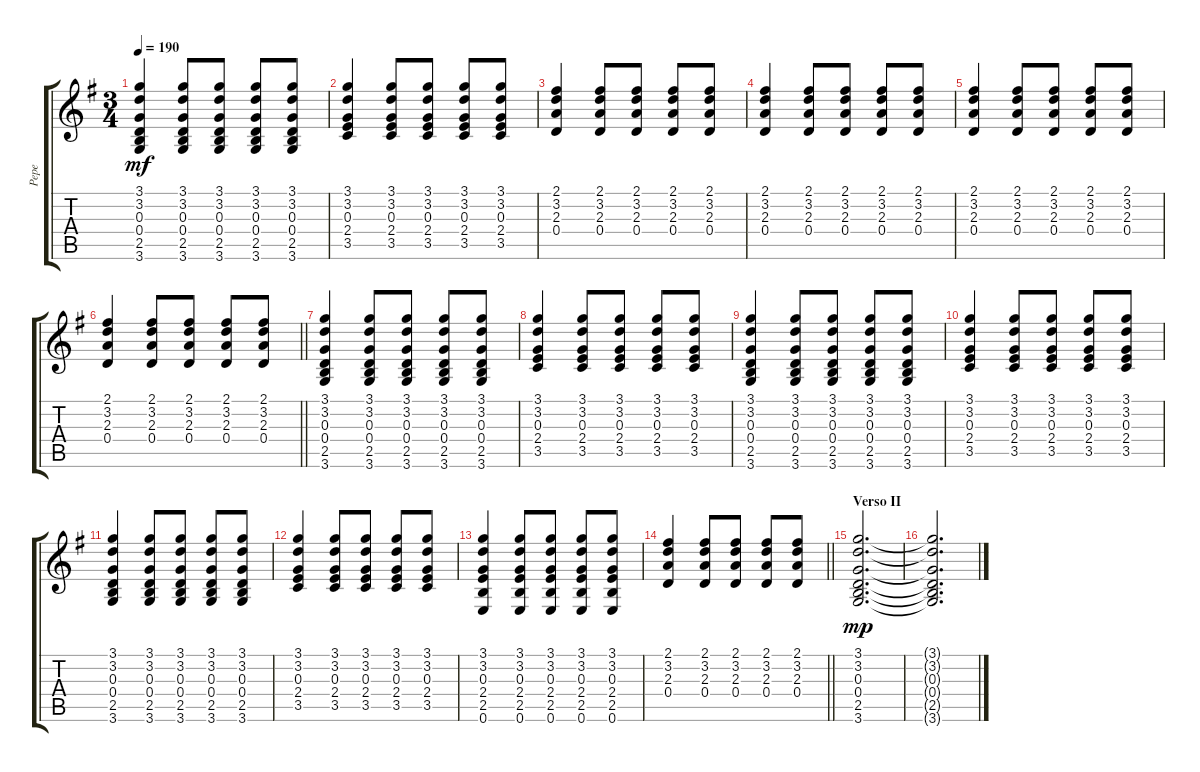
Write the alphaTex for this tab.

\track ("Pepe" "Pepe") {instrument acousticguitarsteel}
\staff {score tabs}
\tuning (E4 B3 G3 D3 A2 E2) {hide}
\ts (3 4)
\tempo 190
\clef g2
\ks g
(3.1 3.2 0.3 0.4 2.5 3.6).4{dy mf} (3.1 3.2 0.3 0.4 2.5 3.6).8 (3.1 3.2 0.3 0.4 2.5 3.6).8 (3.1 3.2 0.3 0.4 2.5 3.6).8 (3.1 3.2 0.3 0.4 2.5 3.6).8 |
(3.1 3.2 0.3 2.4 3.5).4 (3.1 3.2 0.3 2.4 3.5).8 (3.1 3.2 0.3 2.4 3.5).8 (3.1 3.2 0.3 2.4 3.5).8 (3.1 3.2 0.3 2.4 3.5).8 |
(2.1 3.2 2.3 0.4).4 (2.1 3.2 2.3 0.4).8 (2.1 3.2 2.3 0.4).8 (2.1 3.2 2.3 0.4).8 (2.1 3.2 2.3 0.4).8 |
(2.1 3.2 2.3 0.4).4 (2.1 3.2 2.3 0.4).8 (2.1 3.2 2.3 0.4).8 (2.1 3.2 2.3 0.4).8 (2.1 3.2 2.3 0.4).8 |
(2.1 3.2 2.3 0.4).4 (2.1 3.2 2.3 0.4).8 (2.1 3.2 2.3 0.4).8 (2.1 3.2 2.3 0.4).8 (2.1 3.2 2.3 0.4).8 |
\barLineRight lightlight
(2.1 3.2 2.3 0.4).4 (2.1 3.2 2.3 0.4).8 (2.1 3.2 2.3 0.4).8 (2.1 3.2 2.3 0.4).8 (2.1 3.2 2.3 0.4).8 |
(3.1 3.2 0.3 0.4 2.5 3.6).4{volume 10 instrument acousticguitarsteel} (3.1 3.2 0.3 0.4 2.5 3.6).8 (3.1 3.2 0.3 0.4 2.5 3.6).8 (3.1 3.2 0.3 0.4 2.5 3.6).8 (3.1 3.2 0.3 0.4 2.5 3.6).8 |
(3.1 3.2 0.3 2.4 3.5).4 (3.1 3.2 0.3 2.4 3.5).8 (3.1 3.2 0.3 2.4 3.5).8 (3.1 3.2 0.3 2.4 3.5).8 (3.1 3.2 0.3 2.4 3.5).8 |
(3.1 3.2 0.3 0.4 2.5 3.6).4 (3.1 3.2 0.3 0.4 2.5 3.6).8 (3.1 3.2 0.3 0.4 2.5 3.6).8 (3.1 3.2 0.3 0.4 2.5 3.6).8 (3.1 3.2 0.3 0.4 2.5 3.6).8 |
(3.1 3.2 0.3 2.4 3.5).4 (3.1 3.2 0.3 2.4 3.5).8 (3.1 3.2 0.3 2.4 3.5).8 (3.1 3.2 0.3 2.4 3.5).8 (3.1 3.2 0.3 2.4 3.5).8 |
(3.1 3.2 0.3 0.4 2.5 3.6).4 (3.1 3.2 0.3 0.4 2.5 3.6).8 (3.1 3.2 0.3 0.4 2.5 3.6).8 (3.1 3.2 0.3 0.4 2.5 3.6).8 (3.1 3.2 0.3 0.4 2.5 3.6).8 |
(3.1 3.2 0.3 2.4 3.5).4 (3.1 3.2 0.3 2.4 3.5).8 (3.1 3.2 0.3 2.4 3.5).8 (3.1 3.2 0.3 2.4 3.5).8 (3.1 3.2 0.3 2.4 3.5).8 |
(3.1 3.2 0.3 2.4 2.5 0.6).4 (3.1 3.2 0.3 2.4 2.5 0.6).8 (3.1 3.2 0.3 2.4 2.5 0.6).8 (3.1 3.2 0.3 2.4 2.5 0.6).8 (3.1 3.2 0.3 2.4 2.5 0.6).8 |
\barLineRight lightlight
(2.1 3.2 2.3 0.4).4 (2.1 3.2 2.3 0.4).8 (2.1 3.2 2.3 0.4).8 (2.1 3.2 2.3 0.4).8 (2.1 3.2 2.3 0.4).8 |
\section ("" "Verso II")
(3.1 3.2 0.3 0.4 2.5 3.6).2{d dy mp} |
(3.1{t} 3.2{t} 0.3{t} 0.4{t} 2.5{t} 3.6{t}).2{d}
